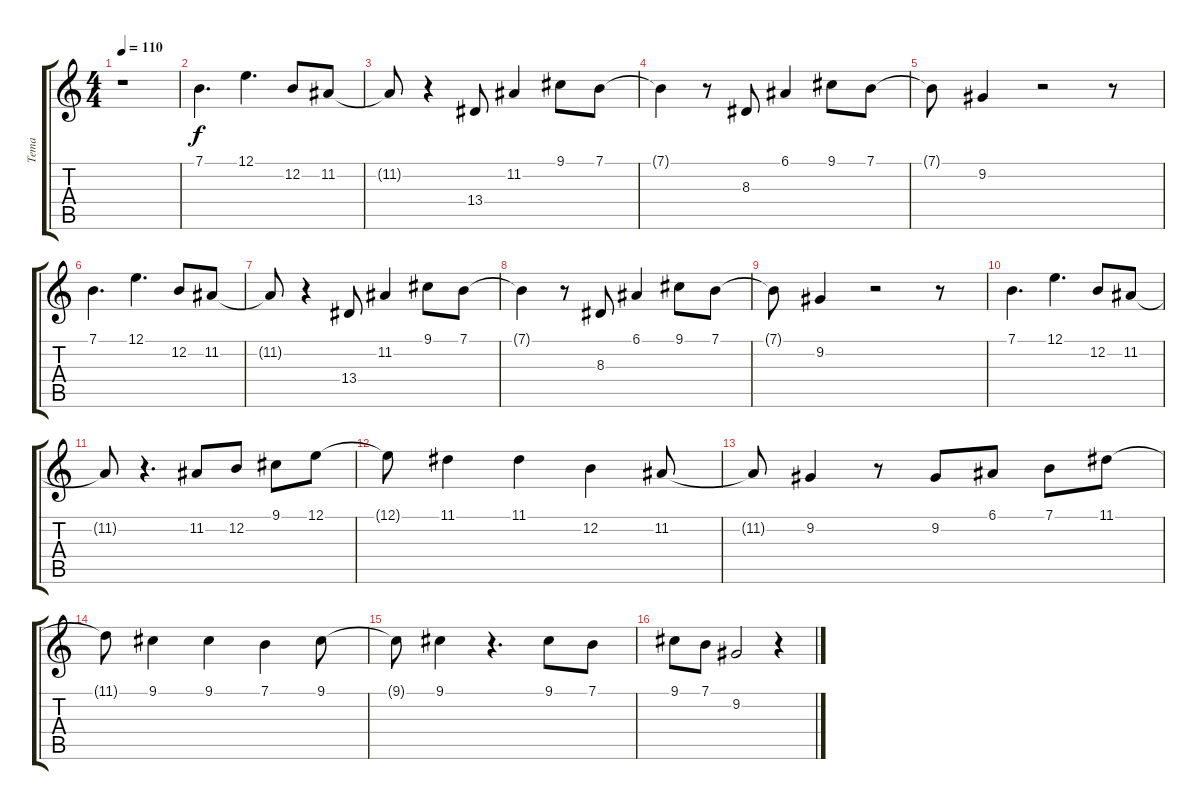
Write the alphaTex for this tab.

\track ("Tema" "Tema") {instrument flute}
\staff {score tabs}
\tuning (E4 B3 G3 D3 A2 E2) {hide}
\ts (4 4)
\tempo 110
\clef g2
\ks c
r.1{dy f} |
7.1.4{d} 12.1.4{d} 12.2.8 11.2.8 |
11.2{t}.8 r.4 13.4.8 11.2.4 9.1.8 7.1.8 |
7.1{t}.4 r.8 8.3.8 6.1.4 9.1.8 7.1.8 |
7.1{t}.8 9.2.4 r.2 r.8 |
7.1.4{d} 12.1.4{d} 12.2.8 11.2.8 |
11.2{t}.8 r.4 13.4.8 11.2.4 9.1.8 7.1.8 |
7.1{t}.4 r.8 8.3.8 6.1.4 9.1.8 7.1.8 |
7.1{t}.8 9.2.4 r.2 r.8 |
7.1.4{d} 12.1.4{d} 12.2.8 11.2.8 |
11.2{t}.8 r.4{d} 11.2.8 12.2.8 9.1.8 12.1.8 |
12.1{t}.8 11.1.4 11.1.4 12.2.4 11.2.8 |
11.2{t}.8 9.2.4 r.8 9.2.8 6.1.8 7.1.8 11.1.8 |
11.1{t}.8 9.1.4 9.1.4 7.1.4 9.1.8 |
9.1{t}.8 9.1.4 r.4{d} 9.1.8 7.1.8 |
9.1.8 7.1.8 9.2.2 r.4
